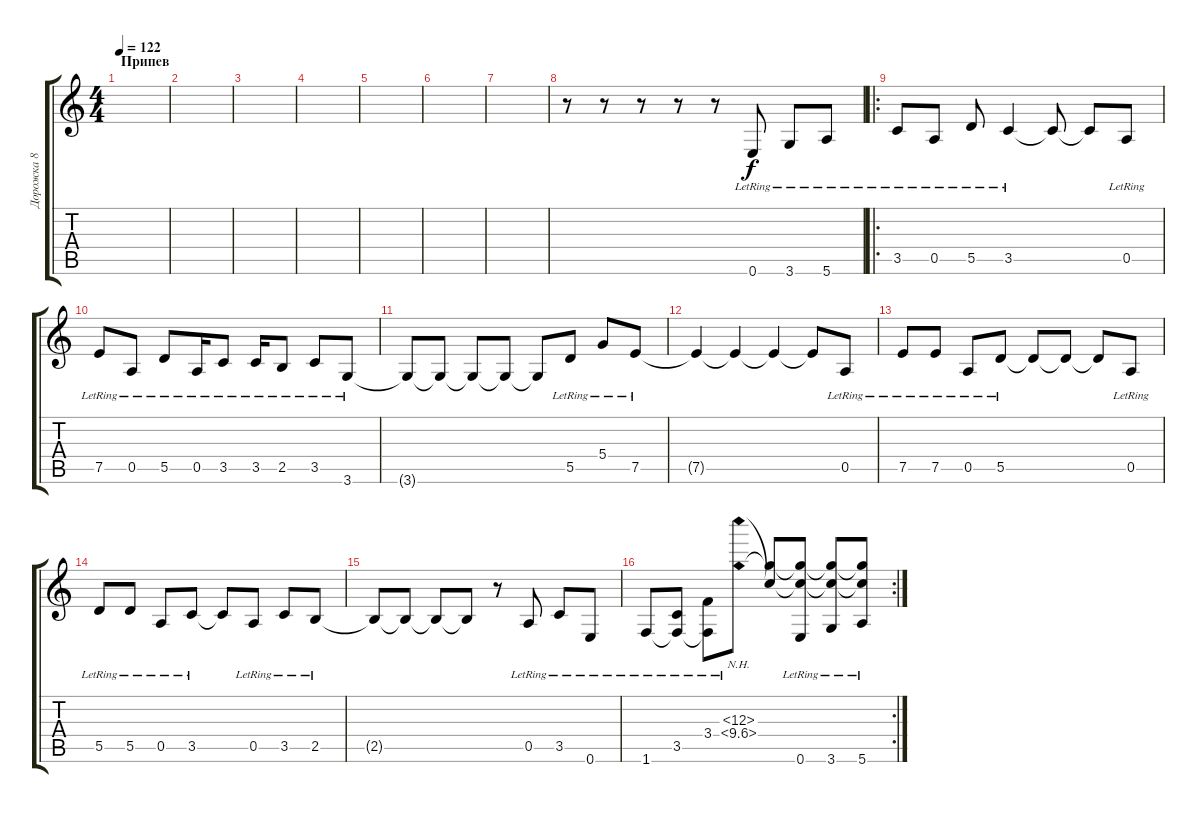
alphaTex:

\track ("Дорожка 8" "Дорожка 8") {instrument overdrivenguitar}
\staff {score tabs}
\tuning (E4 B3 G3 D3 A2 E2) {hide}
\ts (4 4)
\section ("" "Припев")
\tempo 122
\clef g2
\ks c
|
|
|
|
|
|
|
r.8 r.8 r.8 r.8 r.8 0.6{lr}.8 3.6{lr}.8 5.6{lr}.8 |
\ro
3.5{lr}.8 0.5{lr}.8 5.5{lr}.8 3.5{lr}.4 3.5{t}.8 3.5{t}.8 0.5{lr}.8 |
7.5{lr}.8 0.5{lr}.8 5.5{lr}.8 0.5{lr}.16 3.5{lr}.8 3.5{lr}.16 2.5{lr}.8 3.5{lr}.8 3.6{lr}.8 |
3.6{t}.8 3.6{t}.8 3.6{t}.8 3.6{t}.8 3.6{t}.8 5.5{lr}.8 5.4{lr}.8 7.5{lr}.8 |
7.5{t}.4 7.5{t}.4 7.5{t}.4 7.5{t}.8 0.5{lr}.8 |
7.5{lr}.8 7.5{lr}.8 0.5{lr}.8 5.5{lr}.8 5.5{t}.8 5.5{t}.8 5.5{t}.8 0.5{lr}.8 |
5.5{lr}.8 5.5{lr}.8 0.5{lr}.8 3.5{lr}.8 3.5{t}.8 0.5{lr}.8 3.5{lr}.8 2.5{lr}.8 |
2.5{t}.8 2.5{t}.8 2.5{t}.8 2.5{t}.8 r.8 0.5{lr}.8 3.5{lr}.8 0.6{lr}.8 |
\rc 2
1.6{lr}.8 (3.5{lr} 1.6{t}).8 (3.4{lr} 1.6{t}).8 (12.3{nh lr} 10.4{nh lr}).8 (12.3{t} 10.4{t}).8 (12.3{t} 10.4{t} 0.6{lr}).8 (12.3{t} 10.4{t} 3.6{lr}).8 (12.3{t} 10.4{t} 5.6{lr}).8
